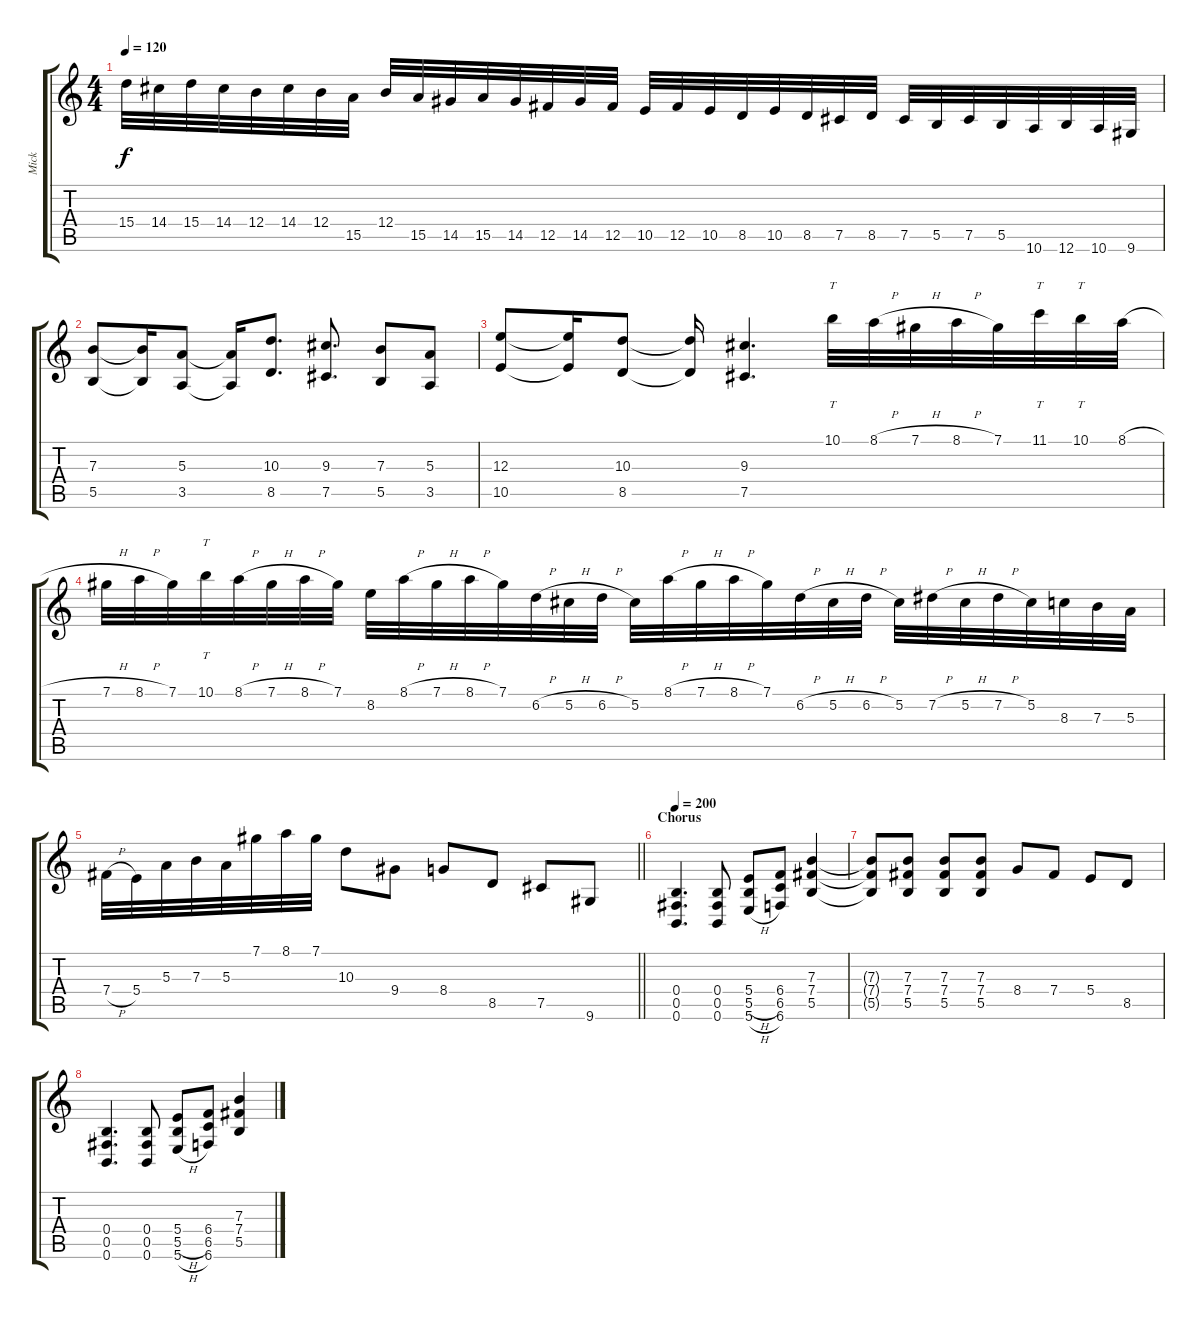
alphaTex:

\track ("Mick" "Mick") {instrument distortionguitar}
\staff {score tabs}
\tuning (Db4 Ab3 E3 B2 Gb2 B1) {hide}
\ts (4 4)
\tempo 120
\clef g2
\ks c
15.4.32{dy f} 14.4.32 15.4.32 14.4.32 12.4.32 14.4.32 12.4.32 15.5.32 12.4.32 15.5.32 14.5.32 15.5.32 14.5.32 12.5.32 14.5.32 12.5.32 10.5.32 12.5.32 10.5.32 8.5.32 10.5.32 8.5.32 7.5.32 8.5.32 7.5.32 5.5.32 7.5.32 5.5.32 10.6.32 12.6.32 10.6.32 9.6.32 |
(7.3 5.5).8 (7.3{t} 5.5{t}).16 (5.3 3.5).8 (5.3{t} 3.5{t}).16 (10.3 8.5).8{d} (9.3 7.5).8{d} (7.3 5.5).8 (5.3 3.5).8 |
(12.3 10.5).8 (12.3{t} 10.5{t}).16 (10.3 8.5).8 (10.3{t} 8.5{t}).16 (9.3 7.5).4{d} 10.1.32{tt} 8.1{h}.32 7.1{h}.32 8.1{h}.32 7.1.32 11.1.32{tt} 10.1.32{tt} 8.1{h}.32 |
7.1{h}.32 8.1{h}.32 7.1.32 10.1.32{tt} 8.1{h}.32 7.1{h}.32 8.1{h}.32 7.1.32 8.2.32 8.1{h}.32 7.1{h}.32 8.1{h}.32 7.1.32 6.2{h}.32 5.2{h}.32 6.2{h}.32 5.2.32 8.1{h}.32 7.1{h}.32 8.1{h}.32 7.1.32 6.2{h}.32 5.2{h}.32 6.2{h}.32 5.2.32 7.2{h}.32 5.2{h}.32 7.2{h}.32 5.2.32 8.3.32 7.3.32 5.3.32 |
\barLineRight lightlight
7.4{h}.32 5.4.32 5.3.32 7.3.32 5.3.32 7.1.32 8.1.32 7.1.32 10.3.8 9.4.8 8.4.8 8.5.8 7.5.8 9.6.8 |
\section ("" "Chorus")
\tempo 200
(0.4 0.5 0.6).4{d} (0.4 0.5 0.6).8 (5.4 5.5{h} 5.6{h}).8 (6.4 6.5 6.6).8 (7.3 7.4 5.5).4 |
(7.3{t} 7.4{t} 5.5{t}).8 (7.3 7.4 5.5).8 (7.3 7.4 5.5).8 (7.3 7.4 5.5).8 8.4.8 7.4.8 5.4.8 8.5.8 |
(0.4 0.5 0.6).4{d} (0.4 0.5 0.6).8 (5.4 5.5{h} 5.6{h}).8 (6.4 6.5 6.6).8 (7.3 7.4 5.5).4
